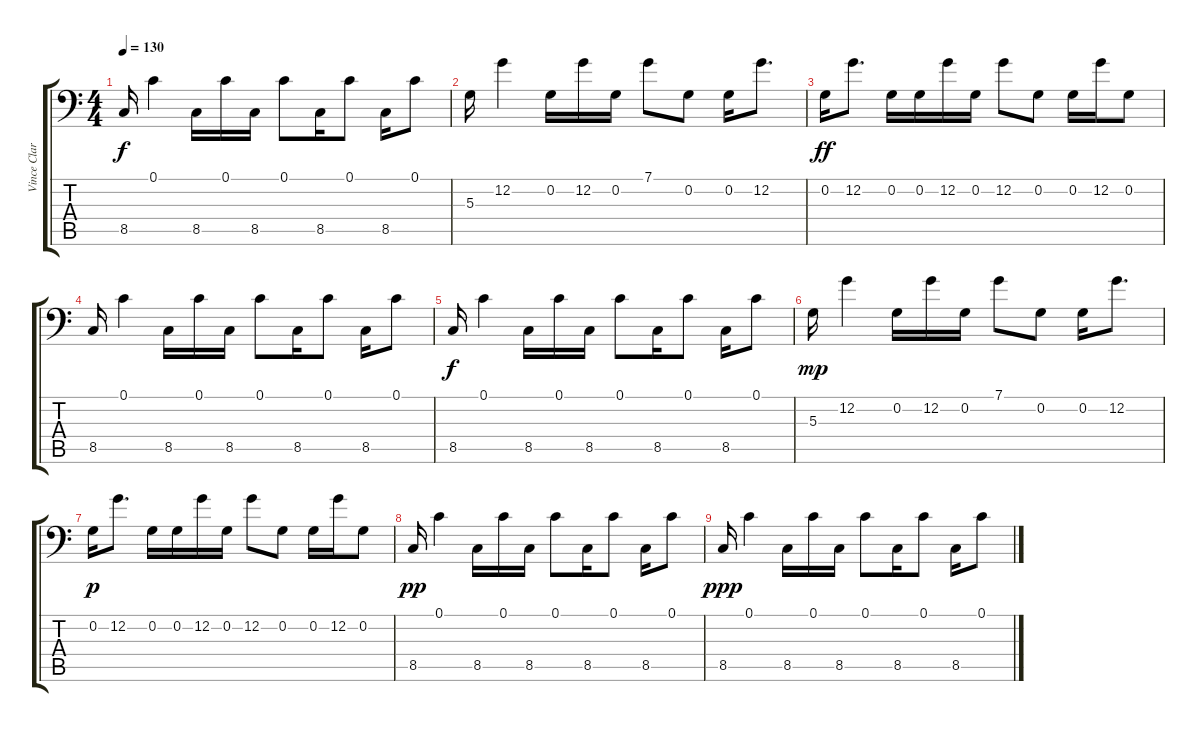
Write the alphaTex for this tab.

\track ("Vince Clarke" "Vince Clar") {instrument synthbass1}
\staff {score tabs}
\tuning (C3 G2 D2 A1 E1 B0) {hide}
\ts (4 4)
\tempo 130
\clef f4
\ks c
8.5.16{dy f} 0.1.4 8.5.16 0.1.16 8.5.16 0.1.8 8.5.16 0.1.8 8.5.16 0.1.8 |
5.3.16 12.2.4 0.2.16 12.2.16 0.2.16 7.1.8 0.2.8 0.2.16 12.2.8{d} |
0.2.16{dy ff} 12.2.8{d} 0.2.16 0.2.16 12.2.16 0.2.16 12.2.8 0.2.8 0.2.16 12.2.16 0.2.8 |
8.5.16 0.1.4 8.5.16 0.1.16 8.5.16 0.1.8 8.5.16 0.1.8 8.5.16 0.1.8 |
8.5.16{dy f} 0.1.4 8.5.16 0.1.16 8.5.16 0.1.8 8.5.16 0.1.8 8.5.16 0.1.8 |
5.3.16{dy mp} 12.2.4 0.2.16 12.2.16 0.2.16 7.1.8 0.2.8 0.2.16 12.2.8{d} |
0.2.16{dy p} 12.2.8{d} 0.2.16 0.2.16 12.2.16 0.2.16 12.2.8 0.2.8 0.2.16 12.2.16 0.2.8 |
8.5.16{dy pp} 0.1.4 8.5.16 0.1.16 8.5.16 0.1.8 8.5.16 0.1.8 8.5.16 0.1.8 |
8.5.16{dy ppp} 0.1.4 8.5.16 0.1.16 8.5.16 0.1.8 8.5.16 0.1.8 8.5.16 0.1.8
